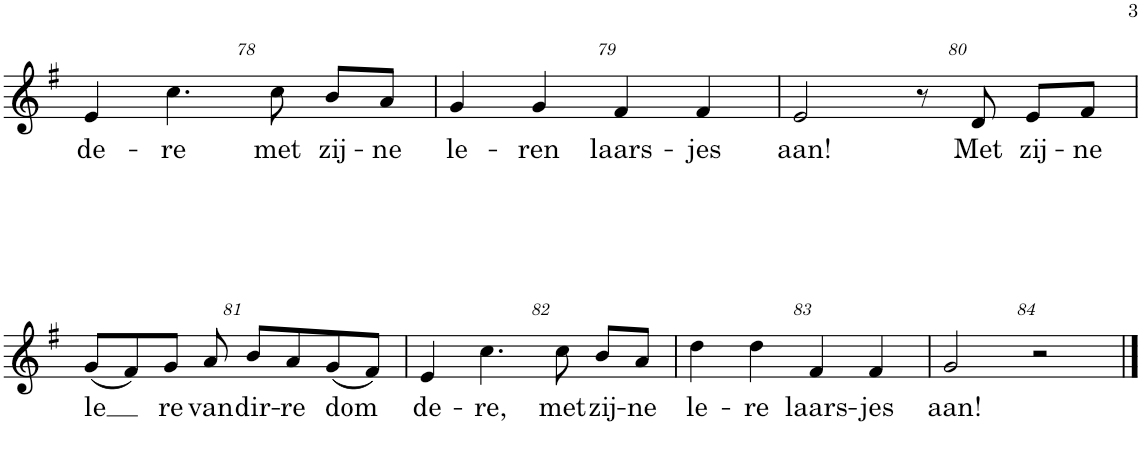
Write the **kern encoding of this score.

**kern	**text
*part1	*part1
*staff1	*staff1
*I"Soprano	*
!!LO:PB:g=z
*clefG2	*
*k[f#]	*
*M2/2	*
*met(c|)	*
=78	=78
!	!LO:LY:b
4e/	de-
!	!LO:LY:b
4.cc\	-re
!	!LO:LY:b
8cc\	met
!	!LO:LY:b
8b/L	zij-
!	!LO:LY:b
8a/J	-ne
=79	=79
!	!LO:LY:b
4g/	le-
!	!LO:LY:b
4g/	-ren
!	!LO:LY:b
4f#/	laars-
!	!LO:LY:b
4f#/	-jes
=80	=80
!	!LO:LY:b
2e/	aan!
8r	.
!	!LO:LY:b
8d/	Met
!	!LO:LY:b
8e/L	zij-
!	!LO:LY:b
8f#/J	-ne
!!LO:LB:g=z
=81	=81
!	!LO:LY:b
(8g/L	le
8f#/)	.
!	!LO:LY:b
8g/J	re
!	!LO:LY:b
8a/	van
!	!LO:LY:b
8b/L	dir-
!	!LO:LY:b
8a/	-re
!	!LO:LY:b
(8g/	dom
8f#/J)	.
=82	=82
!	!LO:LY:b
4e/	de-
!	!LO:LY:b
4.cc\	-re,
!	!LO:LY:b
8cc\	met
!	!LO:LY:b
8b/L	zij-
!	!LO:LY:b
8a/J	-ne
=83	=83
!	!LO:LY:b
4dd\	le-
!	!LO:LY:b
4dd\	-re
!	!LO:LY:b
4f#/	laars-
!	!LO:LY:b
4f#/	-jes
=84	=84
!	!LO:LY:b
2g/	aan!
2r	.
==	==
*-	*-
